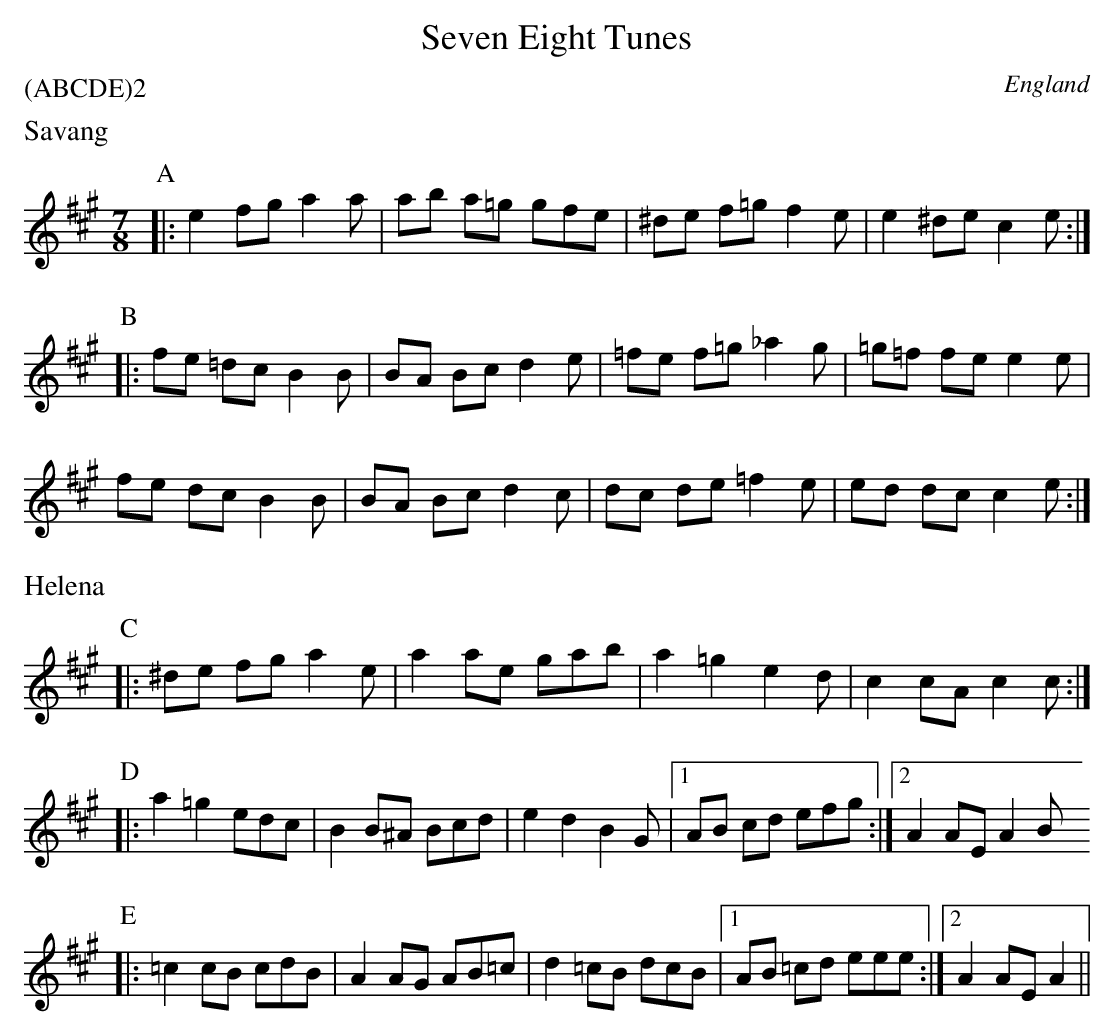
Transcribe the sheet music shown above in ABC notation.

X:1
T:Seven Eight Tunes
M:7/8
P:(ABCDE)2
O:England
L:1/8
K:A
P:A
|: e2 fg a2 a   |  ab a=g gfe | ^de f=g f2 e   |  e2 ^de c2 e   :|
P:B
|: fe =dc B2 B    |  BA Bc d2 e | =fe f=g _a2 g  |  =g=f fe e2  e   |
   fe  dc B2 B    |  BA Bc d2 c |  dc de  =f2 e  |   ed  dc c2  e   :|
P:C
|: ^de  fg a2 e |  a2 ae gab  |  a2 =g2 e2 d   | c2 cA c2 c     :|
P:D
|: a2 =g2 edc   | B2 B^A Bcd  | e2 d2 B2 G     |1 AB cd efg  :|2 A2 AE A2 B
P:E
|: =c2 cB cdB   |  A2 AG AB=c | d2 =cB dcB     |1 AB =cd eee :|2 A2 AE A2  ||
